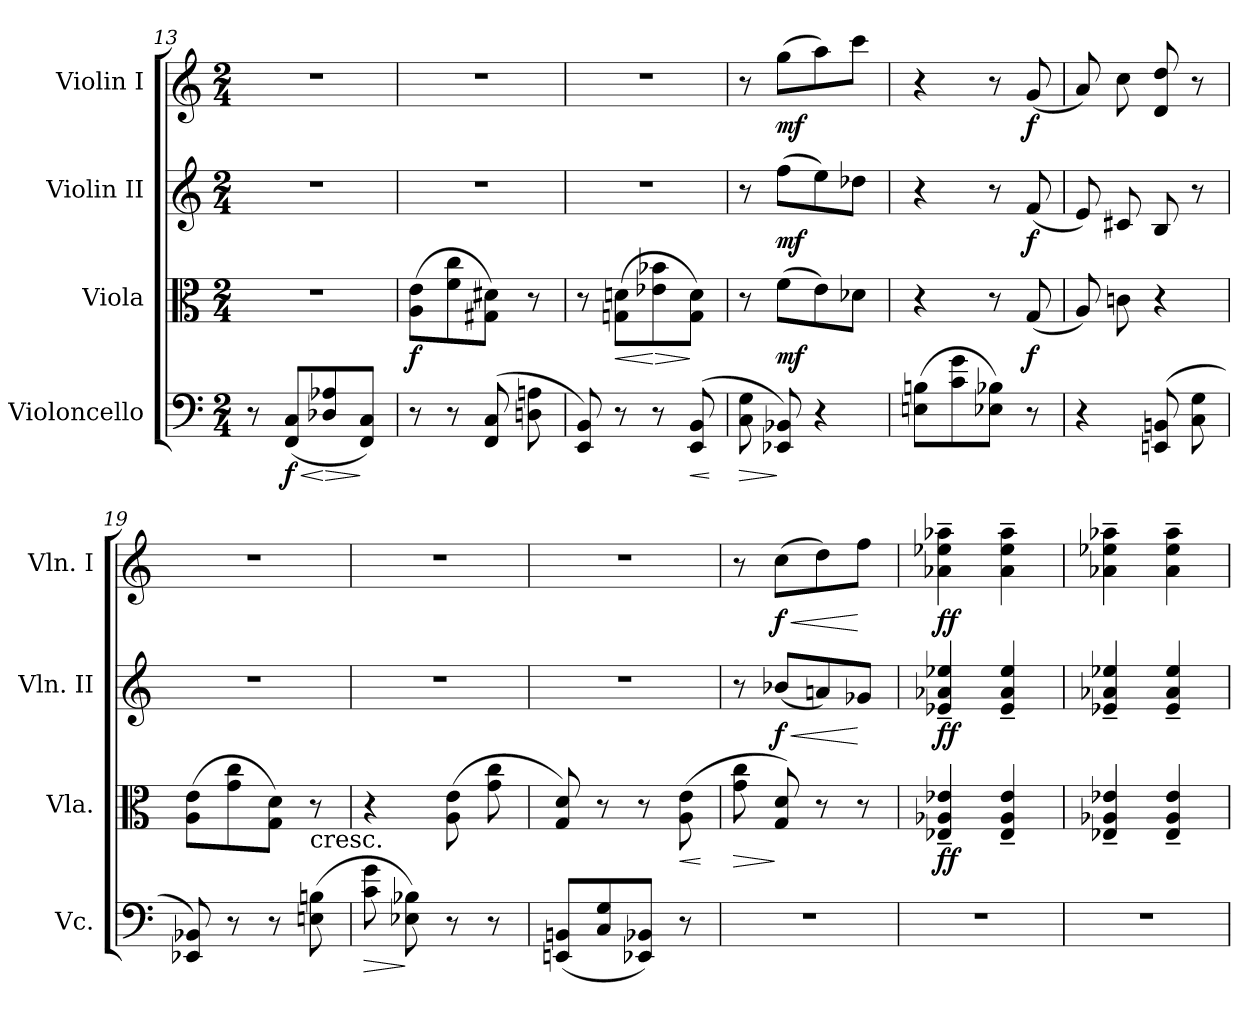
**kern	**dynam	**kern	**dynam	**kern	**dynam	**kern	**dynam
*part4	*part4	*part3	*part3	*part2	*part2	*part1	*part1
*staff4	*staff4	*staff3	*staff3	*staff2	*staff2	*staff1	*staff1
*I"Violoncello	*	*I"Viola	*	*I"Violin II	*	*I"Violin I	*
*I'Vc.	*	*I'Vla.	*	*I'Vln. II	*	*I'Vln. I	*
*clefF4	*	*clefC3	*	*clefG2	*	*clefG2	*
*k[]	*	*k[]	*	*k[]	*	*k[]	*
*C:	*	*C:	*	*C:	*	*C:	*
*M2/4	*	*M2/4	*	*M2/4	*	*M2/4	*
=13	=13	=13	=13	=13	=13	=13	=13
8r	.	2r	.	2r	.	2r	.
!	!LO:HP:b	!	!	!	!	!	!
(8FF 8CL	< f	.	.	.	.	.	.
!	!LO:HP:n=1:b	!	!	!	!	!	!
8D-X 8A-X	[ >	.	.	.	.	.	.
8FF 8CJ)	]	.	.	.	.	.	.
=14	=14	=14	=14	=14	=14	=14	=14
8r	.	(8A 8eL	f	2r	.	2r	.
8r	.	8f 8cc	.	.	.	.	.
(8FF 8C	.	8G#X 8d#XJ)	.	.	.	.	.
8Dn 8An	.	8r	.	.	.	.	.
=15	=15	=15	=15	=15	=15	=15	=15
8EE 8BB)	.	8r	.	2r	.	2r	.
!	!	!	!LO:HP:b	!	!	!	!
8r	.	(8Gn 8dnL	<	.	.	.	.
!	!	!	!LO:HP:n=1:b	!	!	!	!
8r	.	8e-X 8b-X	[ >	.	.	.	.
!	!LO:HP:b	!	!	!	!	!	!
(8EE 8BB	<	8G 8dJ)	]	.	.	.	.
.	[	.	.	.	.	.	.
=16	=16	=16	=16	=16	=16	=16	=16
!	!LO:HP:b	!	!	!	!	!	!
8C 8G	>	8r	.	8r	.	8r	.
8EE-X 8BB-X)	]	(8fL	mf	(8ffL	mf	(8ggL	mf
4r	.	8e)	.	8ee)	.	8aa)	.
.	.	8d-XJ	.	8dd-XJ	.	8cccJ	.
=17	=17	=17	=17	=17	=17	=17	=17
(8En 8BnL	.	4r	.	4r	.	4r	.
8c 8g	.	.	.	.	.	.	.
8E-X 8B-XJ)	.	8r	.	8r	.	8r	.
8r	.	(8G	f	(8f	f	(8g	f
=18	=18	=18	=18	=18	=18	=18	=18
4r	.	8A)	.	8e)	.	8a)	.
.	.	8cn	.	8c#X	.	8cc	.
(8EEn 8BBn	.	4r	.	8B	.	8d 8dd	.
8C 8G	.	.	.	8r	.	8r	.
=19	=19	=19	=19	=19	=19	=19	=19
8EE-X 8BB-X)	.	(8A 8eL	.	2r	.	2r	.
8r	.	8g 8cc	.	.	.	.	.
8r	.	8G 8dJ)	.	.	.	.	.
!LO:TX:t=cresc.	!	!	!	!	!	!	!
(8En 8Bn	.	8r	.	.	.	.	.
=20	=20	=20	=20	=20	=20	=20	=20
!	!LO:HP:b	!	!	!	!	!	!
8c 8g	>	4r	.	2r	.	2r	.
8E-X 8B-X)	]	.	.	.	.	.	.
8r	.	(8A 8e	.	.	.	.	.
8r	.	8g 8cc	.	.	.	.	.
=21	=21	=21	=21	=21	=21	=21	=21
(8EEn 8BBnL	.	8G 8d)	.	2r	.	2r	.
8C 8G	.	8r	.	.	.	.	.
8EE-X 8BB-XJ)	.	8r	.	.	.	.	.
!	!	!	!LO:HP:b	!	!	!	!
8r	.	(8A 8e	<	.	.	.	.
.	.	.	[	.	.	.	.
=22	=22	=22	=22	=22	=22	=22	=22
!	!	!	!LO:HP:b	!	!	!	!
2r	.	8g 8cc	>	8r	.	8r	.
!	!	!	!	!	!LO:HP:b	!	!LO:HP:b
.	.	8G 8d)	]	(8b-XL	< f	(8ccL	< f
.	.	8r	.	8an)	.	8dd)	.
.	.	8r	.	8g-XJ	[	8ffJ	[
=23	=23	=23	=23	=23	=23	=23	=23
2r	.	4E-X~ 4A-X~ 4e-X~	ff	4e-X~ 4a-X~ 4ee-X~	ff	4a-X~ 4ee-X~ 4aa-X~	ff
.	.	4E-~ 4A-~ 4e-~	.	4e-~ 4a-~ 4ee-~	.	4a-~ 4ee-~ 4aa-~	.
=24	=24	=24	=24	=24	=24	=24	=24
2r	.	4E-X~ 4A-X~ 4e-X~	.	4e-X~ 4a-X~ 4ee-X~	.	4a-X~ 4ee-X~ 4aa-X~	.
.	.	4E-~ 4A-~ 4e-~	.	4e-~ 4a-~ 4ee-~	.	4a-~ 4ee-~ 4aa-~	.
=	=	=	=	=	=	=	=
*-	*-	*-	*-	*-	*-	*-	*-
